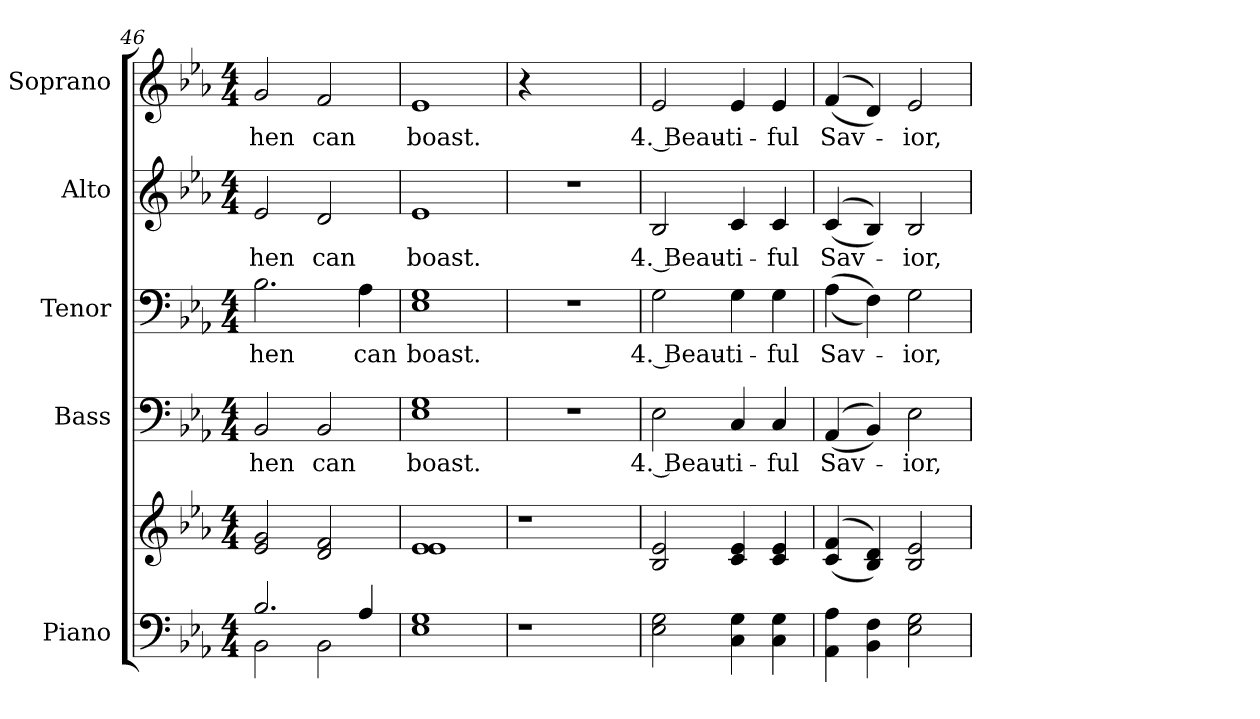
**kern	**kern	**kern	**text	**kern	**text	**kern	**text	**kern	**text
*part5	*part5	*part4	*part4	*part3	*part3	*part2	*part2	*part1	*part1
*staff6	*staff5	*staff4	*staff4	*staff3	*staff3	*staff2	*staff2	*staff1	*staff1
*I"Piano	*	*I"Bass	*	*I"Tenor	*	*I"Alto	*	*I"Soprano	*
*I'Pno.	*	*I'B.	*	*I'T.	*	*I'A.	*	*I'S.	*
!!LO:PB:g=z
*clefF4	*clefG2	*clefF4	*	*clefF4	*	*clefG2	*	*clefG2	*
*k[b-e-a-]	*k[b-e-a-]	*k[b-e-a-]	*	*k[b-e-a-]	*	*k[b-e-a-]	*	*k[b-e-a-]	*
*c:	*c:	*c:	*	*c:	*	*c:	*	*c:	*
*M4/4	*M4/4	*M4/4	*	*M4/4	*	*M4/4	*	*M4/4	*
=46	=46	=46	=46	=46	=46	=46	=46	=46	=46
*^	*	*	*	*	*	*	*	*	*
!	!	!	!	!LO:LY:b:color=#000000	!	!	!	!	!	!
!	!	!	!	!	!	!LO:LY:b:color=#000000	!	!	!	!
!	!	!	!	!	!	!	!	!LO:LY:b:color=#000000	!	!
!	!	!	!	!	!	!	!	!	!	!LO:LY:b:color=#000000
2.B-i/	2BB-i\	2e-i/ 2gi	2BB-i/	hen	2.B-i\	hen	2e-i/	hen	2gi/	hen
!	!	!	!	!LO:LY:b:color=#000000	!	!	!	!	!	!
!	!	!	!	!	!	!	!	!LO:LY:b:color=#000000	!	!
!	!	!	!	!	!	!	!	!	!	!LO:LY:b:color=#000000
.	2BB-i\	2di/ 2fi	2BB-i/	can	.	.	2di/	can	2fi/	can
!	!	!	!	!	!	!LO:LY:b:color=#000000	!	!	!	!
4A-i/	.	.	.	.	4A-i\	can	.	.	.	.
*v	*v	*	*	*	*	*	*	*	*	*
=47	=47	=47	=47	=47	=47	=47	=47	=47	=47
!	!	!	!LO:LY:b:color=#000000	!	!	!	!	!	!
!	!	!	!	!	!LO:LY:b:color=#000000	!	!	!	!
!	!	!	!	!	!	!	!LO:LY:b:color=#000000	!	!
!	!	!	!	!	!	!	!	!	!LO:LY:b:color=#000000
1E-i 1Gi	1e-i 1e-i	1E-i 1Gi	boast.	1E-i 1Gi	boast.	1e-i	boast.	1e-i	boast.
=48	=48	=48	=48	=48	=48	=48	=48	=48	=48
!LO:N:vis=1	!LO:N:vis=1	!LO:N:vis=1	!	!LO:N:vis=1	!	!LO:N:vis=1	!	!	!
4r	4r	1r	.	1r	.	1r	.	4r	.
2.ryy	2.ryy	.	.	.	.	.	.	2.ryy	.
!!LO:PB:g=z
=49	=49	=49	=49	=49	=49	=49	=49	=49	=49
!	!	!	!LO:LY:b:color=#000000	!	!	!	!	!	!
!	!	!	!	!	!LO:LY:b:color=#000000	!	!	!	!
!	!	!	!	!	!	!	!LO:LY:b:color=#000000	!	!
!	!	!	!	!	!	!	!	!	!LO:LY:b:color=#000000
2E-i\ 2Gi	2B-i/ 2e-i	2E-i\	4. Beau-	2Gi\	4. Beau-	2B-i/	4. Beau-	2e-i/	4. Beau-
!	!	!	!LO:LY:b:color=#000000	!	!	!	!	!	!
!	!	!	!	!	!LO:LY:b:color=#000000	!	!	!	!
!	!	!	!	!	!	!	!LO:LY:b:color=#000000	!	!
!	!	!	!	!	!	!	!	!	!LO:LY:b:color=#000000
4Ci\ 4Gi	4ci/ 4e-i	4Ci/	-ti-	4Gi\	-ti-	4ci/	-ti-	4e-i/	-ti-
!	!	!	!LO:LY:b:color=#000000	!	!	!	!	!	!
!	!	!	!	!	!LO:LY:b:color=#000000	!	!	!	!
!	!	!	!	!	!	!	!LO:LY:b:color=#000000	!	!
!	!	!	!	!	!	!	!	!	!LO:LY:b:color=#000000
4Ci\ 4Gi	4ci/ 4e-i	4Ci/	-ful	4Gi\	-ful	4ci/	-ful	4e-i/	-ful
=50	=50	=50	=50	=50	=50	=50	=50	=50	=50
!	!	!	!LO:LY:b:color=#000000	!	!	!	!	!	!
!	!	!	!	!	!LO:LY:b:color=#000000	!	!	!	!
!	!	!	!	!	!	!	!LO:LY:b:color=#000000	!	!
!	!	!	!	!	!	!	!	!	!LO:LY:b:color=#000000
4AA-i\ 4A-i	((4ci/ 4fi	((4AA-i/	Sav-	((4A-i\	Sav-	((4ci/	Sav-	((4fi/	Sav-
4BB-i\ 4Fi	4B-i/ 4di))	4BB-i/))	.	4Fi\))	.	4B-i/))	.	4di/))	.
!	!	!	!LO:LY:b:color=#000000	!	!	!	!	!	!
!	!	!	!	!	!LO:LY:b:color=#000000	!	!	!	!
!	!	!	!	!	!	!	!LO:LY:b:color=#000000	!	!
!	!	!	!	!	!	!	!	!	!LO:LY:b:color=#000000
2E-i\ 2Gi	2B-i/ 2e-i	2E-i\	-ior,	2Gi\	-ior,	2B-i/	-ior,	2e-i/	-ior,
=	=	=	=	=	=	=	=	=	=
*-	*-	*-	*-	*-	*-	*-	*-	*-	*-
